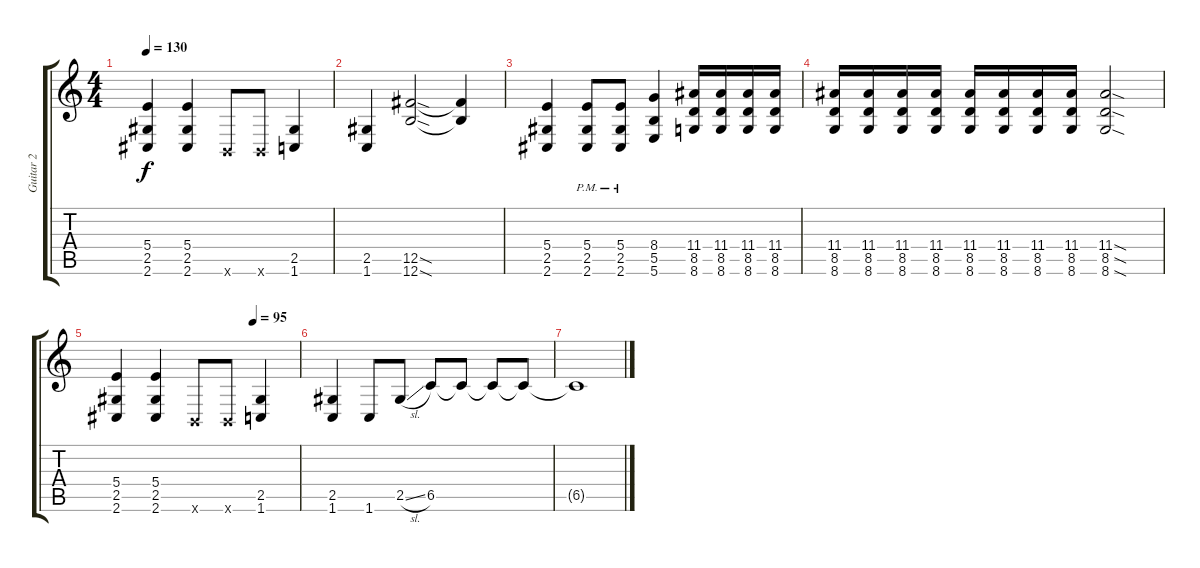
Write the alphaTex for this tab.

\track ("Guitar 2" "Guitar 2") {instrument distortionguitar}
\staff {score tabs}
\tuning (Db4 Ab3 E3 B2 Gb2 B1) {hide}
\ts (4 4)
\tempo 130
\clef g2
\ks c
(5.4 2.5 2.6).4{dy f} (5.4 2.5 2.6).4 0.6{x}.8 0.6{x}.8 (2.5 1.6).4 |
(2.5 1.6).4 (12.5{sod} 12.6{sod}).2 (12.5{t} 12.6{t}).4 |
(5.4 2.5 2.6).4 (5.4{pm} 2.5{pm} 2.6{pm}).8 (5.4{pm} 2.5{pm} 2.6{pm}).8 (8.4 5.5 5.6).4 (11.4 8.5 8.6).16 (11.4 8.5 8.6).16 (11.4 8.5 8.6).16 (11.4 8.5 8.6).16 |
(11.4 8.5 8.6).16 (11.4 8.5 8.6).16 (11.4 8.5 8.6).16 (11.4 8.5 8.6).16 (11.4 8.5 8.6).16 (11.4 8.5 8.6).16 (11.4 8.5 8.6).16 (11.4 8.5 8.6).16 (11.4{sod} 8.5{sod} 8.6{sod}).2 |
\tempo (95 0.75)
(5.4 2.5 2.6).4 (5.4 2.5 2.6).4 0.6{x}.8 0.6{x}.8 (2.5 1.6).4 |
(2.5 1.6).4 1.6.8 2.5{sl}.8 6.5.8 6.5{t}.8 6.5{t}.8 6.5{t}.8 |
6.5{t}.1
